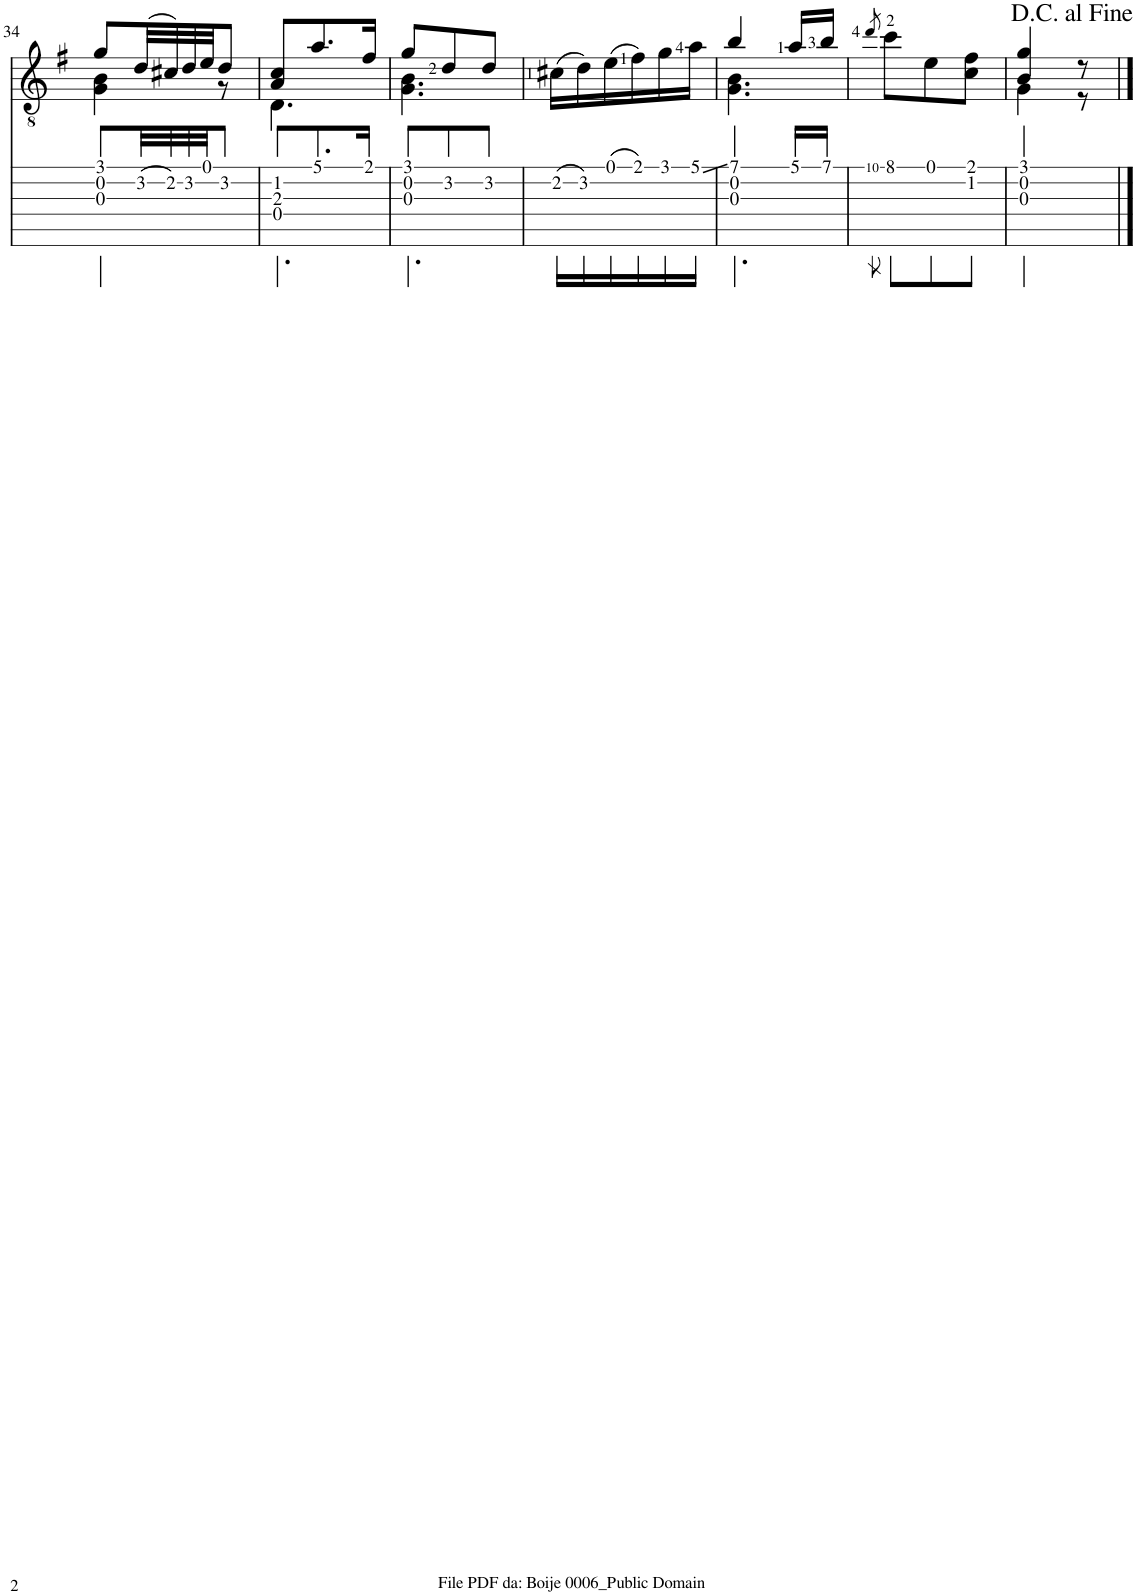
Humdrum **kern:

**kern	**kern
*part2	*part1
*staff2	*staff1
*I"Chitarra classica (Intavolatura)	*I"Guitar
!!LO:PB:g=z
*	*clefGv2
*k[f#]	*k[f#]
*M3/8	*M3/8
=34	=34
*^	*^
8g/L	4G\ 4B\	8g/L	4G\ 4B\
(32d/LL	.	(32d/LL	.
32c#X/)	.	32c#X/)	.
32d/	.	32d/	.
32e/JJ	.	32e/JJ	.
8d/J	8r	8d/J	8r
=35	=35	=35	=35
8A/ 8c/L	4.D\	8A/ 8c/L	4.D\
8.a/	.	8.a/	.
16f#/Jk	.	16f#/Jk	.
=36	=36	=36	=36
8g/L	4.G\ 4.B\	8g/L	4.G\ 4.B\
8d/	.	8d/	.
8d/J	.	8d/J	.
*v	*v	*	*
*	*v	*v
=37	=37
(16c#X\LL	(16c#X\LL
16d\)	16d\)
(16e\	(16e\
16f#\)	16f#\)
16g\	16g\
16a\JJ	16a\JJ
=38	=38
*^	*^
4b/	4.G\ 4.B\	4b/	4.G\ 4.B\
16a/LL	.	16a/LL	.
16b/JJ	.	16b/JJ	.
*v	*v	*	*
*	*v	*v
=39	=39
8qdd\	8qdd/
8cc\L	8cc\L
8e\	8e\
8c\ 8f#\J	8c\ 8f#\J
=40	=40
*^	*^
4B/ 4g/	4G\	4B/ 4g/	4G\
8r	8r	8r	8r
*v	*v	*	*
*	*v	*v
==	==
*-	*-
